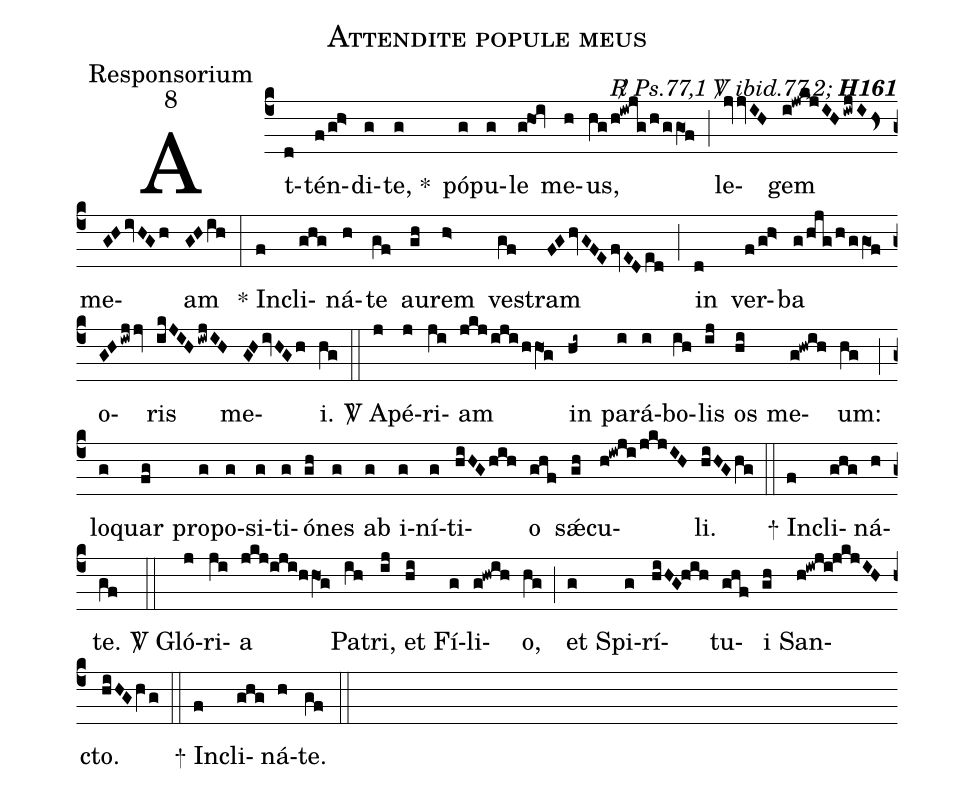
name:Attendite popule meus;
office-part:Responsorium;
mode:8;
commentary:{\itshape\mdseries \Rbar\ Ps.77,1 \Vbar\ ibid.77,2;\/} {\bfseries H161};
%%
(c4) At(d)tén(f/g!h>)di(g)te, <sp>*</sp>(g) pó(g)pu(g)le(g!ho1@iv) me(h)us,(hg/h@iwjg/h/ggO1f) (;)
le(jvvIH)gem(i@jwkjIHiwjIHs<) me(GHivHGh)am(GHih) (:)
<sp>*</sp> In(f)cli(ghg)ná(h)te(gf) au(gh)rem(h>) ve(gf)stram(FGhvGFEfvEDed) (;)
in(d) ver(f/g!h>)ba(g/hjg/h/ggO1f) o(GHiwjjv)ris(ikJIHiwjIH) me(GHivHGh)i.(hg) (::)
<sp>V/</sp> A(j)pé(j)ri(ji)am(jkj/iji/hhO1g) in(hi~) pa(i)rá(i)bo(ih)lis(ij) os(hi) me(g@hwih)um:(hg) (;)
lo(g)quar(fg) pro(g)po(g)si(g)ti(g)ó(gh)nes(g) ab(g) i(g)ní(g)ti(hiHGhih)o(ghf) sǽ(gh)cu(h@iwji/jkjIH)li.(hiHGhg) (::)
<sp>+</sp> In(f)cli(ghg)ná(h)te.(gf)  (::)
<sp>V/</sp> Gló(j)ri(ji)a(jkj/0iji/0hhO1g) Pa(ih)tri,(ij) et(hi) Fí(g)li(g@hwih)o,(hg) (;)
et(g) Spi(g)rí(hiHG@hih)tu(ghf)i(gh) San(h@iwji@jkjIH)cto.(hiHG/hVg) (::)
<sp>+</sp> In(f)cli(ghg)ná(h)te.(gf)  (::)
